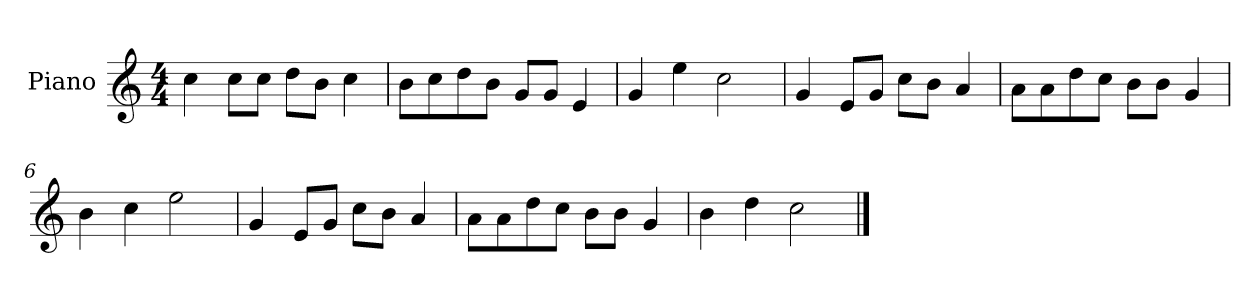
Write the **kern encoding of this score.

**kern
*part1
*staff1
*I"Piano
*I'P-no
*clefG2
*k[]
*M4/4
*MM90
=1
4cc\
8cc\L
8cc\J
8dd\L
8b\J
4cc\
=2
8b\L
8cc\
8dd\
8b\J
8g/L
8g/J
4e/
=3
4g/
4ee\
2cc\
=4
4g/
8e/L
8g/J
8cc\L
8b\J
4a/
=5
8a\L
8a\
8dd\
8cc\J
8b\L
8b\J
4g/
=6
4b\
4cc\
2ee\
=7
4g/
8e/L
8g/J
8cc\L
8b\J
4a/
!!LO:LB:g=z
=8
8a\L
8a\
8dd\
8cc\J
8b\L
8b\J
4g/
=9
4b\
4dd\
2cc\
==
*-
